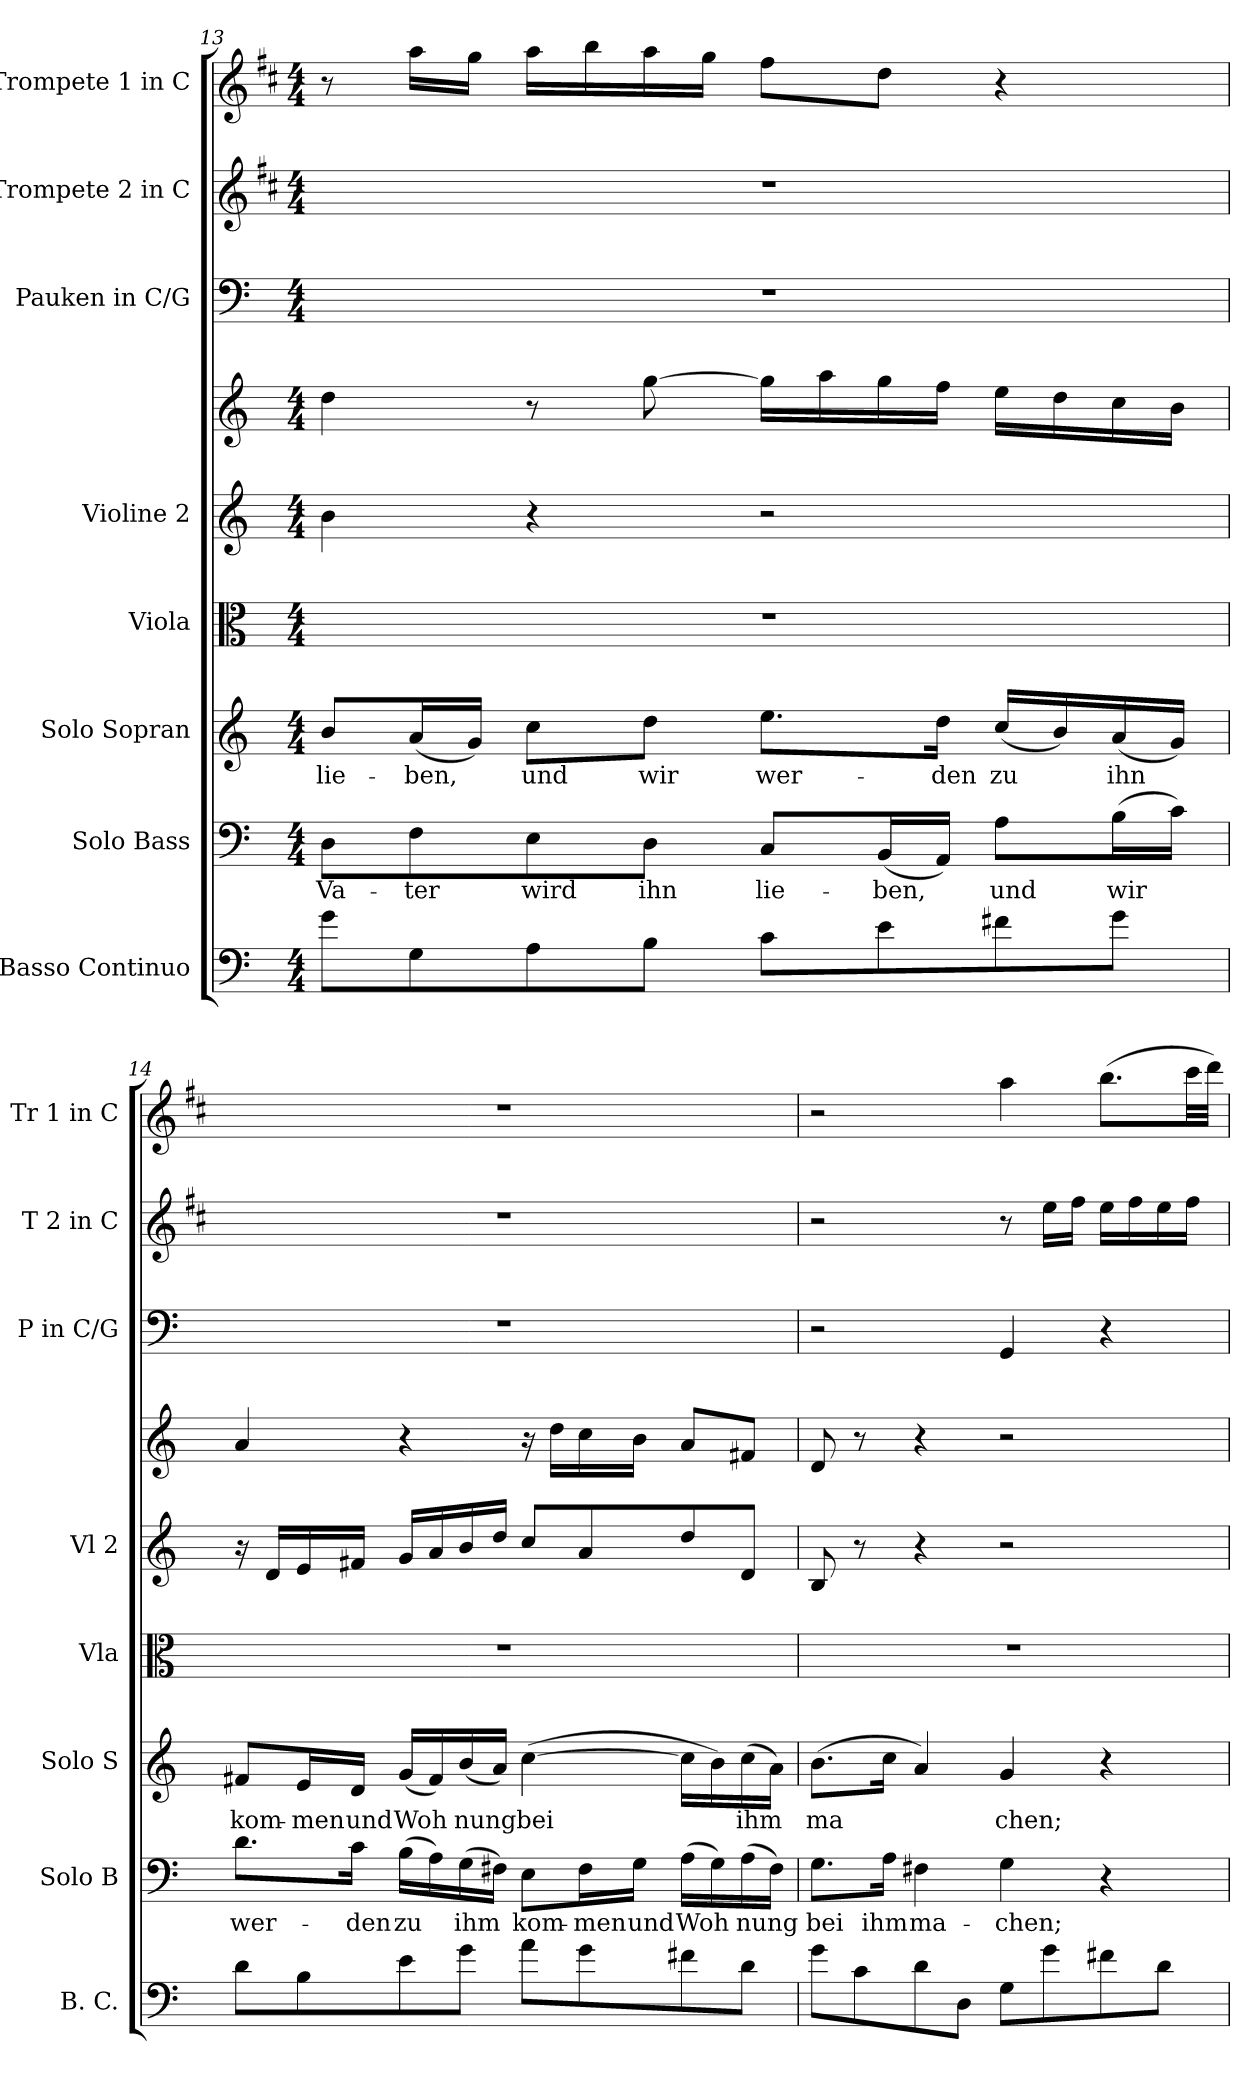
**kern	**kern	**text	**kern	**text	**kern	**kern	**kern	**kern	**kern	**kern
*part8	*part7	*part7	*part6	*part6	*part5	*part4	*part4	*part3	*part2	*part1
*staff9	*staff8	*staff8	*staff7	*staff7	*staff6	*staff5	*staff4	*staff3	*staff2	*staff1
*I"Basso Continuo	*I"Solo Bass	*	*I"Solo Sopran	*	*I"Viola	*I"Violine 2	*	*I"Pauken in C/G	*I"Trompete 2 in C	*I"Trompete 1 in C
*I'B. C.	*I'Solo B	*	*I'Solo S	*	*I'Vla	*I'Vl 2	*	*I'P in C/G	*I'T 2 in C	*I'Tr 1 in C
!!LO:LB:g=z
*clefF4	*clefF4	*	*clefG2	*	*clefC3	*clefG2	*clefG2	*clefF4	*clefG2	*clefG2
*ITrd7c12	*	*	*	*	*	*	*	*	*ITrd1c2	*ITrd1c2
*k[]	*k[]	*	*k[]	*	*k[]	*k[]	*k[]	*k[]	*k[]	*k[]
*M4/4	*M4/4	*	*M4/4	*	*M4/4	*M4/4	*M4/4	*M4/4	*M4/4	*M4/4
=13	=13	=13	=13	=13	=13	=13	=13	=13	=13	=13
!	!	!LO:LY:b	!	!LO:LY:b	!	!	!	!	!	!
8G\L	8D\L	Va-	8b/L	lie-	1r	4b\	4dd\	1r	1r	8r
!	!	!LO:LY:b	!	!LO:LY:b	!	!	!	!	!	!
8GG\	8F\	ter	(16a/L	ben,	.	.	.	.	.	16gg\LL
.	.	.	16g/JJ)	.	.	.	.	.	.	16ff\JJ
!	!	!LO:LY:b	!	!LO:LY:b	!	!	!	!	!	!
8AA\	8E\	wird	8cc\L	und	.	4r	8r	.	.	16gg\LL
.	.	.	.	.	.	.	.	.	.	16aa\
!	!	!LO:LY:b	!	!LO:LY:b	!	!	!	!	!	!
8BB\J	8D\J	ihn	8dd\J	wir	.	.	[8gg\	.	.	16gg\
.	.	.	.	.	.	.	.	.	.	16ff\JJ
!	!	!LO:LY:b	!	!LO:LY:b	!	!	!	!	!	!
8C\L	8C/L	lie-	8.ee\L	wer-	.	2r	16gg\LL]	.	.	8ee\L
.	.	.	.	.	.	.	16aa\	.	.	.
!	!	!LO:LY:b	!	!	!	!	!	!	!	!
8E\	(16BB/L	ben,	.	.	.	.	16gg\	.	.	8cc\J
!	!	!	!	!LO:LY:b	!	!	!	!	!	!
.	16AA/JJ)	.	16dd\Jk	den	.	.	16ff\JJ	.	.	.
!	!	!LO:LY:b	!	!LO:LY:b	!	!	!	!	!	!
8F#X\	8A\L	und	(16cc/LL	zu	.	.	16ee\LL	.	.	4r
.	.	.	16b/)	.	.	.	16dd\	.	.	.
!	!	!LO:LY:b	!	!LO:LY:b	!	!	!	!	!	!
8G\J	(16B\L	wir	(16a/	ihn	.	.	16cc\	.	.	.
.	16c\JJ)	.	16g/JJ)	.	.	.	16b\JJ	.	.	.
=14	=14	=14	=14	=14	=14	=14	=14	=14	=14	=14
!	!	!LO:LY:b	!	!LO:LY:b	!	!	!	!	!	!
8D\L	8.d\L	wer-	8f#X/L	kom-	1r	16r	4a/	1r	1r	1r
.	.	.	.	.	.	16d/LL	.	.	.	.
!	!	!	!	!LO:LY:b	!	!	!	!	!	!
8BB\	.	.	16e/L	men	.	16e/	.	.	.	.
!	!	!LO:LY:b	!	!LO:LY:b	!	!	!	!	!	!
.	16c\Jk	den	16d/JJ	und	.	16f#X/JJ	.	.	.	.
!	!	!LO:LY:b	!	!LO:LY:b	!	!	!	!	!	!
8E\	(16B\LL	zu	(16g/LL	Woh	.	16g/LL	4r	.	.	.
.	16A\)	.	16f#/)	.	.	16a/	.	.	.	.
!	!	!LO:LY:b	!	!LO:LY:b	!	!	!	!	!	!
8G\J	(16G\	ihm	(16b/	nung	.	16b/	.	.	.	.
.	16F#X\JJ)	.	16a/JJ)	.	.	16dd/JJ	.	.	.	.
!	!	!LO:LY:b	!	!LO:LY:b	!	!	!	!	!	!
8A\L	8E\L	kom-	([4cc\	bei	.	8cc/L	16r	.	.	.
.	.	.	.	.	.	.	16dd\LL	.	.	.
!	!	!LO:LY:b	!	!	!	!	!	!	!	!
8G\	16F#\L	men	.	.	.	8a/	16cc\	.	.	.
!	!	!LO:LY:b	!	!	!	!	!	!	!	!
.	16G\JJ	und	.	.	.	.	16b\JJ	.	.	.
!	!	!LO:LY:b	!	!	!	!	!	!	!	!
8F#X\	(16A\LL	Woh	16cc\LL]	.	.	8dd/	8a/L	.	.	.
.	16G\)	.	16b\)	.	.	.	.	.	.	.
!	!	!LO:LY:b	!	!LO:LY:b	!	!	!	!	!	!
8D\J	(16A\	nung	(16cc\	ihm	.	8d/J	8f#X/J	.	.	.
.	16F#\JJ)	.	16a\JJ)	.	.	.	.	.	.	.
!!LO:PB:g=z
=15	=15	=15	=15	=15	=15	=15	=15	=15	=15	=15
!	!	!LO:LY:b	!	!LO:LY:b	!	!	!	!	!	!
8G\L	8.G\L	bei	(8.b\L	ma	1r	8B/	8d/	2r	2r	2r
8C\	.	.	.	.	.	8r	8r	.	.	.
!	!	!LO:LY:b	!	!	!	!	!	!	!	!
.	16A\Jk	ihm	16cc\Jk	.	.	.	.	.	.	.
!	!	!LO:LY:b	!	!	!	!	!	!	!	!
8D\	4F#X\	ma-	4a/)	.	.	4r	4r	.	.	.
8DD\J	.	.	.	.	.	.	.	.	.	.
!	!	!LO:LY:b	!	!LO:LY:b	!	!	!	!	!	!
8GG\L	4G\	chen;	4g/	chen;	.	2r	2r	4GG/	8r	4gg\
8G\	.	.	.	.	.	.	.	.	16dd\LL	.
.	.	.	.	.	.	.	.	.	16ee\JJ	.
8F#X\	4r	.	4r	.	.	.	.	4r	16dd\LL	(8.aa\L
.	.	.	.	.	.	.	.	.	16ee\	.
8D\J	.	.	.	.	.	.	.	.	16dd\	.
.	.	.	.	.	.	.	.	.	16ee\JJ	32bb\LL
.	.	.	.	.	.	.	.	.	.	32ccc\JJJ)
=	=	=	=	=	=	=	=	=	=	=
*-	*-	*-	*-	*-	*-	*-	*-	*-	*-	*-
